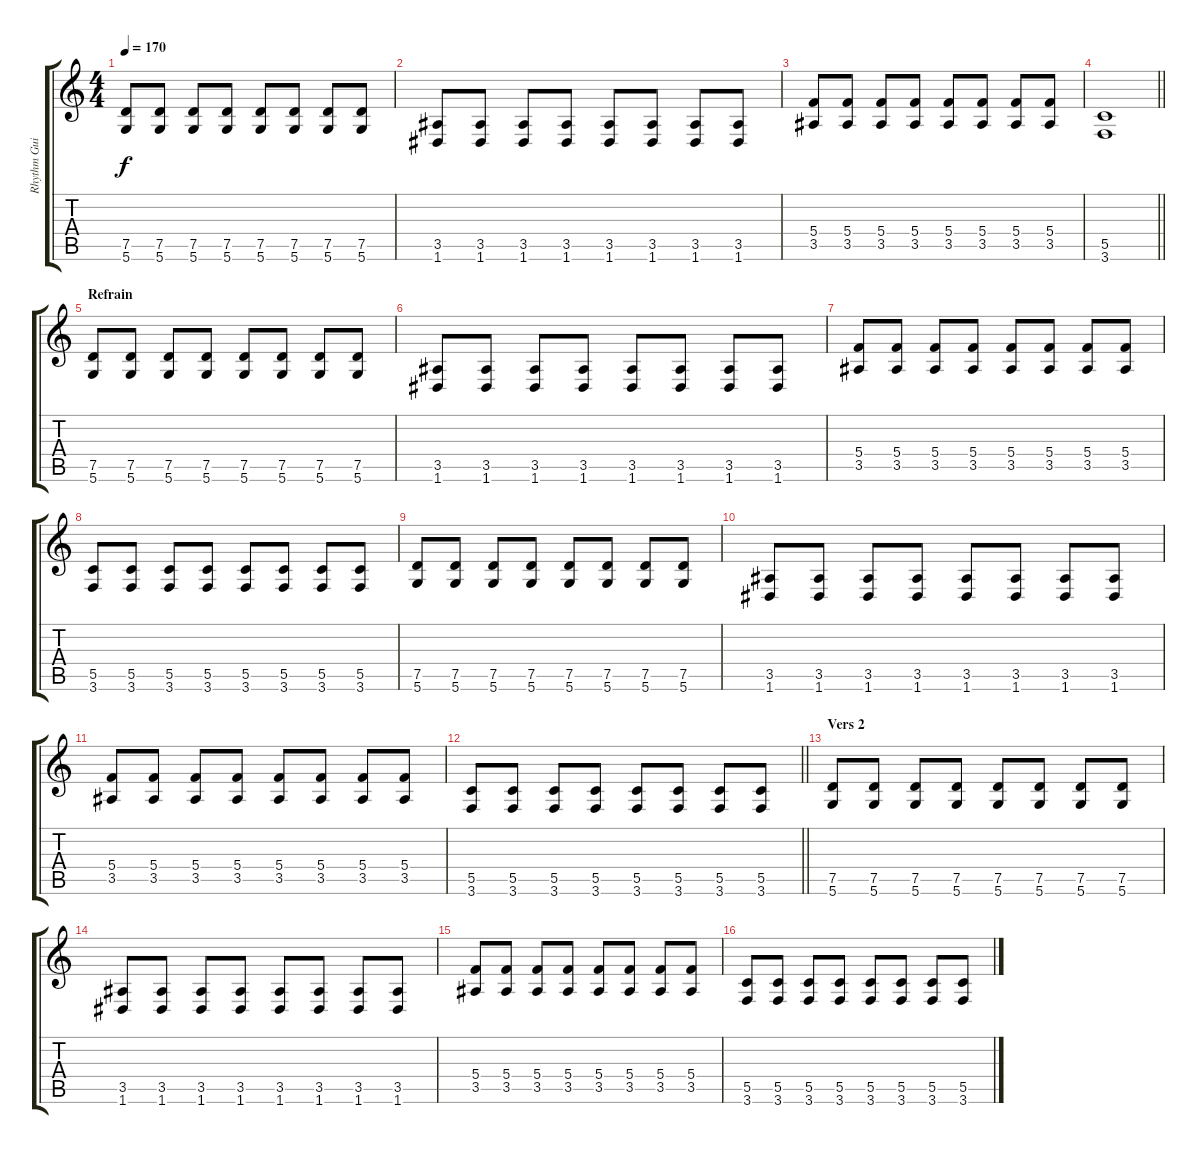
\track ("Rhythm Guitar" "Rhythm Gui") {instrument distortionguitar}
\staff {score tabs}
\tuning (D4 A3 F3 C3 G2 D2) {hide}
\ts (4 4)
\tempo 170
\clef g2
\ks c
(7.5 5.6).8{dy f} (7.5 5.6).8 (7.5 5.6).8 (7.5 5.6).8 (7.5 5.6).8 (7.5 5.6).8 (7.5 5.6).8 (7.5 5.6).8 |
(3.5 1.6).8 (3.5 1.6).8 (3.5 1.6).8 (3.5 1.6).8 (3.5 1.6).8 (3.5 1.6).8 (3.5 1.6).8 (3.5 1.6).8 |
(5.4 3.5).8 (5.4 3.5).8 (5.4 3.5).8 (5.4 3.5).8 (5.4 3.5).8 (5.4 3.5).8 (5.4 3.5).8 (5.4 3.5).8 |
\barLineRight lightlight
(5.5 3.6).1 |
\section ("" "Refrain")
(7.5 5.6).8 (7.5 5.6).8 (7.5 5.6).8 (7.5 5.6).8 (7.5 5.6).8 (7.5 5.6).8 (7.5 5.6).8 (7.5 5.6).8 |
(3.5 1.6).8 (3.5 1.6).8 (3.5 1.6).8 (3.5 1.6).8 (3.5 1.6).8 (3.5 1.6).8 (3.5 1.6).8 (3.5 1.6).8 |
(5.4 3.5).8 (5.4 3.5).8 (5.4 3.5).8 (5.4 3.5).8 (5.4 3.5).8 (5.4 3.5).8 (5.4 3.5).8 (5.4 3.5).8 |
(5.5 3.6).8 (5.5 3.6).8 (5.5 3.6).8 (5.5 3.6).8 (5.5 3.6).8 (5.5 3.6).8 (5.5 3.6).8 (5.5 3.6).8 |
(7.5 5.6).8 (7.5 5.6).8 (7.5 5.6).8 (7.5 5.6).8 (7.5 5.6).8 (7.5 5.6).8 (7.5 5.6).8 (7.5 5.6).8 |
(3.5 1.6).8 (3.5 1.6).8 (3.5 1.6).8 (3.5 1.6).8 (3.5 1.6).8 (3.5 1.6).8 (3.5 1.6).8 (3.5 1.6).8 |
(5.4 3.5).8 (5.4 3.5).8 (5.4 3.5).8 (5.4 3.5).8 (5.4 3.5).8 (5.4 3.5).8 (5.4 3.5).8 (5.4 3.5).8 |
\barLineRight lightlight
(5.5 3.6).8 (5.5 3.6).8 (5.5 3.6).8 (5.5 3.6).8 (5.5 3.6).8 (5.5 3.6).8 (5.5 3.6).8 (5.5 3.6).8 |
\section ("" "Vers 2")
(7.5 5.6).8 (7.5 5.6).8 (7.5 5.6).8 (7.5 5.6).8 (7.5 5.6).8 (7.5 5.6).8 (7.5 5.6).8 (7.5 5.6).8 |
(3.5 1.6).8 (3.5 1.6).8 (3.5 1.6).8 (3.5 1.6).8 (3.5 1.6).8 (3.5 1.6).8 (3.5 1.6).8 (3.5 1.6).8 |
(5.4 3.5).8 (5.4 3.5).8 (5.4 3.5).8 (5.4 3.5).8 (5.4 3.5).8 (5.4 3.5).8 (5.4 3.5).8 (5.4 3.5).8 |
(5.5 3.6).8 (5.5 3.6).8 (5.5 3.6).8 (5.5 3.6).8 (5.5 3.6).8 (5.5 3.6).8 (5.5 3.6).8 (5.5 3.6).8
